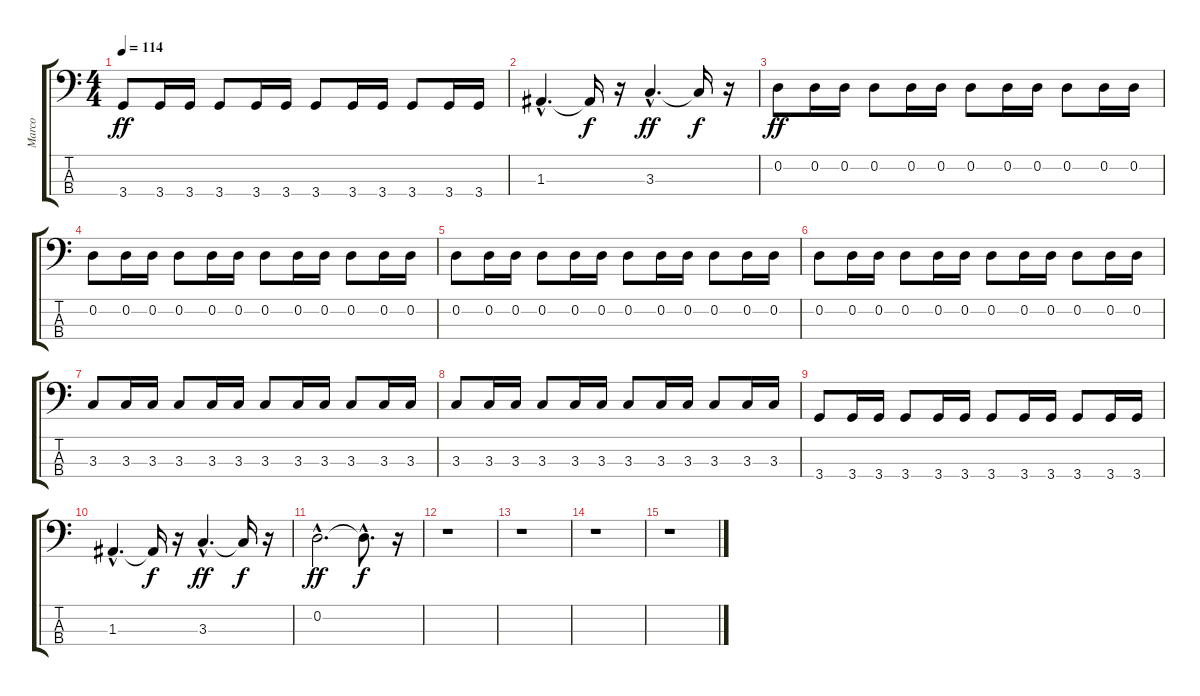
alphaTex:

\track ("Marco" "Marco") {instrument electricbassfinger}
\staff {score tabs}
\tuning (G2 D2 A1 E1) {hide}
\ts (4 4)
\tempo 114
\clef f4
\ks c
3.4.8{dy ff} 3.4.16 3.4.16 3.4.8 3.4.16 3.4.16 3.4.8 3.4.16 3.4.16 3.4.8 3.4.16 3.4.16 |
1.3{hac}.4{d} 1.3{t}.16{dy f} r.16 3.3{hac}.4{d dy ff} 3.3{t}.16{dy f} r.16 |
0.2.8{dy ff} 0.2.16 0.2.16 0.2.8 0.2.16 0.2.16 0.2.8 0.2.16 0.2.16 0.2.8 0.2.16 0.2.16 |
0.2.8 0.2.16 0.2.16 0.2.8 0.2.16 0.2.16 0.2.8 0.2.16 0.2.16 0.2.8 0.2.16 0.2.16 |
0.2.8 0.2.16 0.2.16 0.2.8 0.2.16 0.2.16 0.2.8 0.2.16 0.2.16 0.2.8 0.2.16 0.2.16 |
0.2.8 0.2.16 0.2.16 0.2.8 0.2.16 0.2.16 0.2.8 0.2.16 0.2.16 0.2.8 0.2.16 0.2.16 |
3.3.8 3.3.16 3.3.16 3.3.8 3.3.16 3.3.16 3.3.8 3.3.16 3.3.16 3.3.8 3.3.16 3.3.16 |
3.3.8 3.3.16 3.3.16 3.3.8 3.3.16 3.3.16 3.3.8 3.3.16 3.3.16 3.3.8 3.3.16 3.3.16 |
3.4.8 3.4.16 3.4.16 3.4.8 3.4.16 3.4.16 3.4.8 3.4.16 3.4.16 3.4.8 3.4.16 3.4.16 |
1.3{hac}.4{d} 1.3{t}.16{dy f} r.16 3.3{hac}.4{d dy ff} 3.3{t}.16{dy f} r.16 |
0.2{hac}.2{d dy ff} 0.2{hac t}.8{d dy f} r.16 |
r.1 |
r.1 |
r.1 |
r.1
